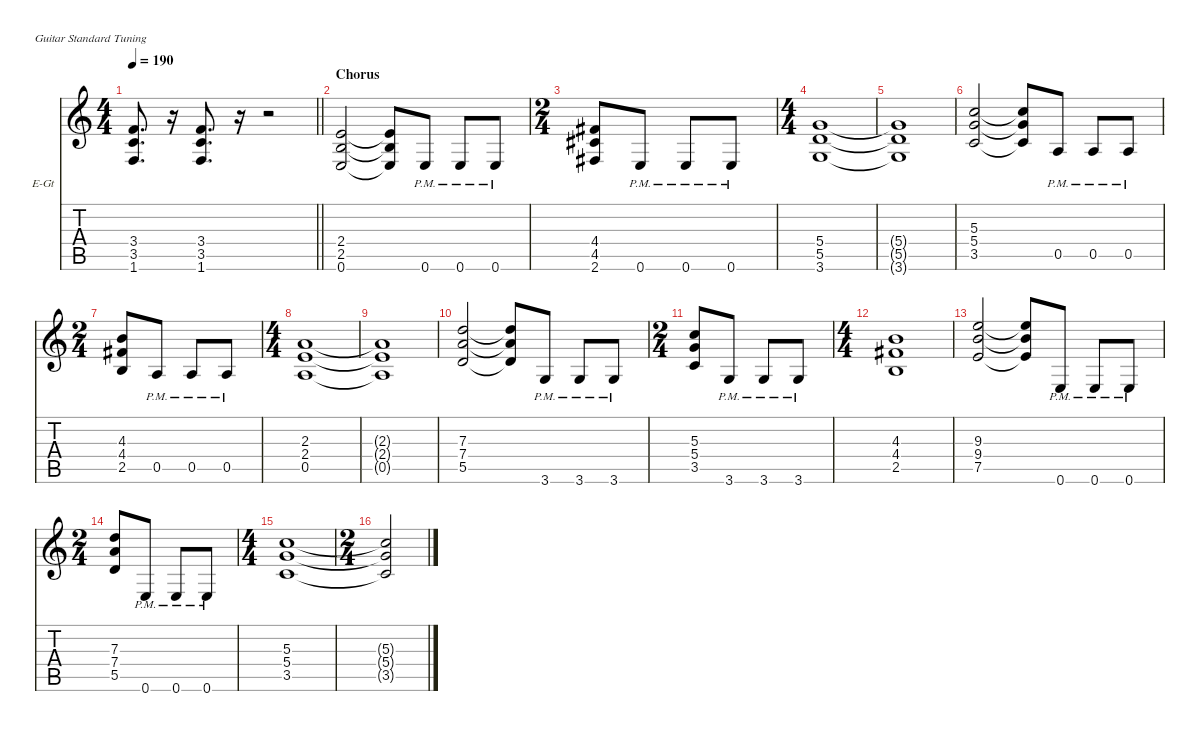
\hideDynamics
\bracketExtendMode nobrackets
\firstSystemTrackNameOrientation horizontal
\otherSystemsTrackNameOrientation horizontal
\track ("Kirk Hammett" "E-Gt") {instrument distortionguitar}
\staff {score tabs}
\tuning (E4 B3 G3 D3 A2 E2)
\ts (4 4)
\tempo 190
\clef g2
\barLineRight lightlight
\ks c
(3.4 3.5 1.6).8{d dy fff} r.16 (3.4 3.5 1.6).8{d} r.16 r.2 |
\section ("" "Chorus")
(2.4 2.5 0.6).2 (2.4{t} 2.5{t} 0.6{t}).8{dy f} 0.6{pm}.8{dy fff} 0.6{pm}.8 0.6{pm}.8 |
\ts (2 4)
\beaming (8 2 2)
(4.4{acc #} 4.5{acc #} 2.6{acc #}).8{dy f} 0.6{pm}.8{dy fff} 0.6{pm}.8 0.6{pm}.8 |
\ts (4 4)
\beaming (8 2 2 2 2)
(5.4 5.5 3.6).1{dy f} |
(5.4{t} 5.5{t} 3.6{t}).1 |
(5.3 5.4 3.5).2{dy fff} (5.3{t} 5.4{t} 3.5{t}).8{dy f} 0.5{pm}.8{dy fff} 0.5{pm}.8 0.5{pm}.8 |
\ts (2 4)
\beaming (8 2 2)
(4.3 4.4{acc #} 2.5).8{dy f} 0.5{pm}.8{dy fff} 0.5{pm}.8 0.5{pm}.8 |
\ts (4 4)
\beaming (8 2 2 2 2)
(2.3 2.4 0.5).1 |
(2.3{t} 2.4{t} 0.5{t}).1{dy f} |
(7.3 7.4 5.5).2{dy fff} (7.3{t} 7.4{t} 5.5{t}).8{dy f} 3.6{pm}.8{dy fff} 3.6{pm}.8 3.6{pm}.8 |
\ts (2 4)
\beaming (8 2 2)
(5.3 5.4 3.5).8 3.6{pm}.8 3.6{pm}.8 3.6{pm}.8 |
\ts (4 4)
\beaming (8 2 2 2 2)
(4.3 4.4{acc #} 2.5).1 |
(9.3 9.4 7.5).2 (9.3{t} 9.4{t} 7.5{t}).8{dy f} 0.6{pm}.8{dy fff} 0.6{pm}.8 0.6{pm}.8 |
\ts (2 4)
\beaming (8 2 2)
(7.3 7.4 5.5).8 0.6{pm}.8 0.6{pm}.8 0.6{pm}.8 |
\ts (4 4)
\beaming (8 2 2 2 2)
(5.3 5.4 3.5).1 |
\ts (2 4)
\beaming (8 2 2)
(5.3{t} 5.4{t} 3.5{t}).2{dy f}
